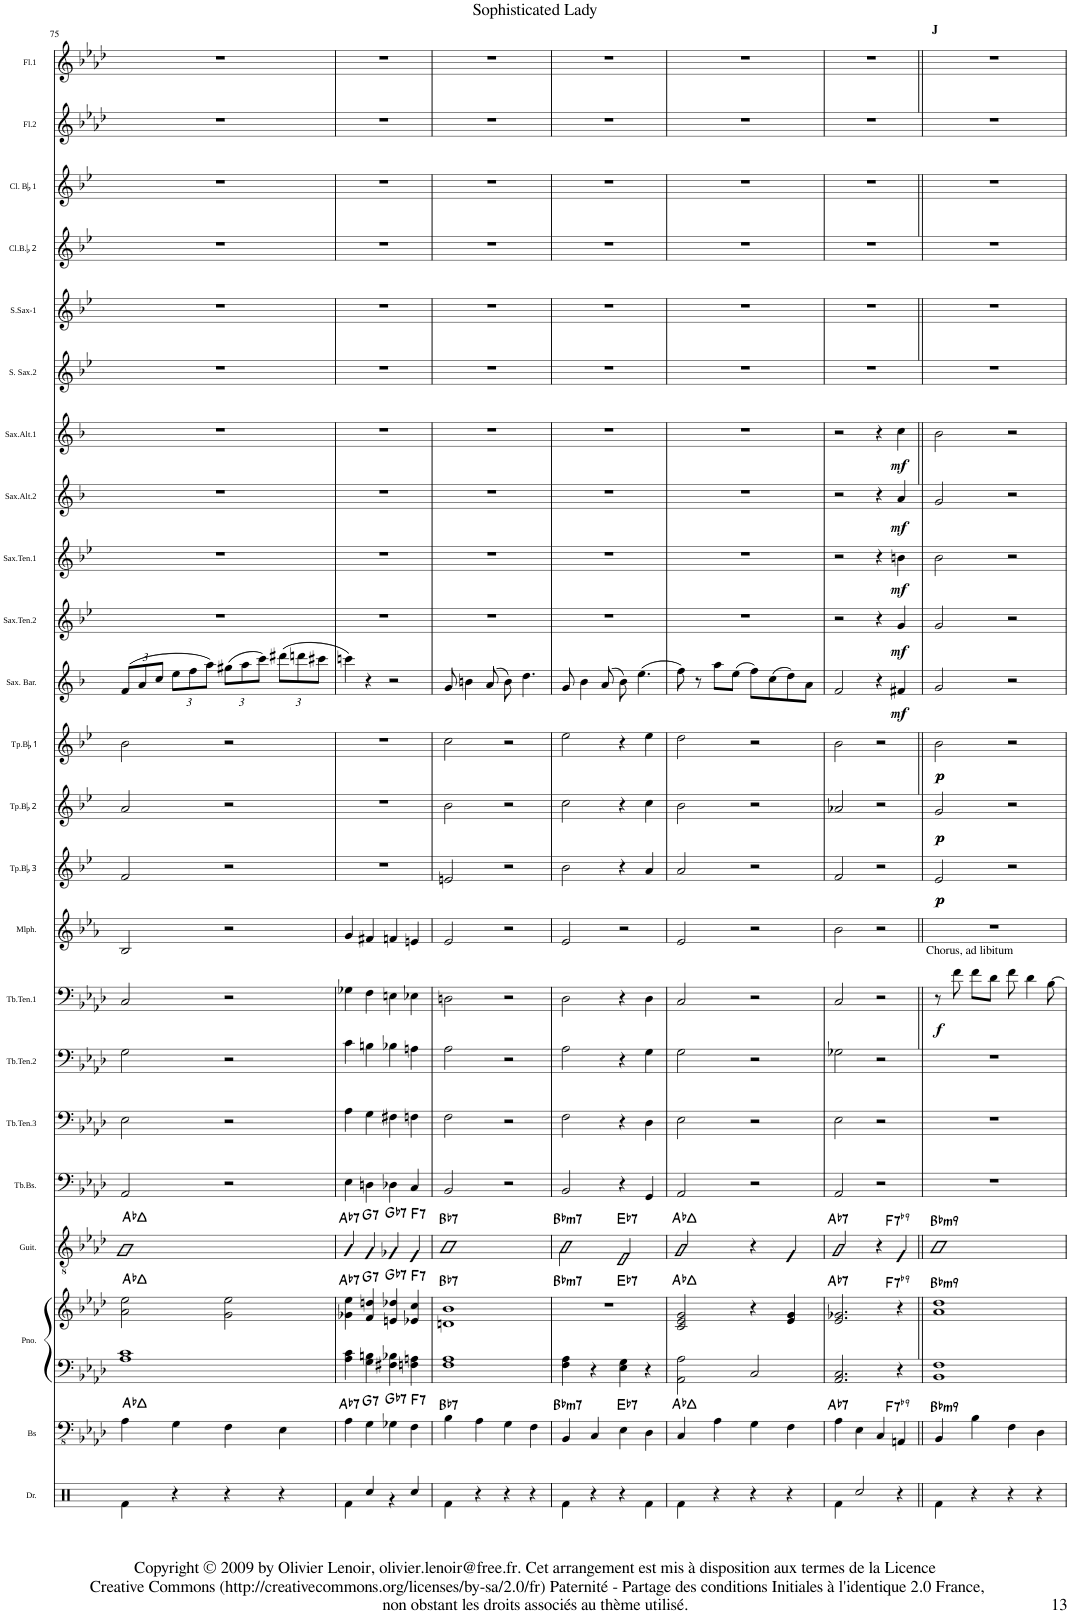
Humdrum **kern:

**kern	**kern	**harte	**kern	**kern	**harte	**kern	**harte	**kern	**kern	**kern	**kern	**dynam	**kern	**kern	**dynam	**kern	**dynam	**kern	**dynam	**kern	**dynam	**kern	**dynam	**kern	**dynam	**kern	**dynam	**kern	**dynam	**kern	**kern	**kern	**kern	**kern	**kern
*part23	*part22	*part22	*part21	*part21	*part21	*part20	*part20	*part19	*part18	*part17	*part16	*part16	*part15	*part14	*part14	*part13	*part13	*part12	*part12	*part11	*part11	*part10	*part10	*part9	*part9	*part8	*part8	*part7	*part7	*part6	*part5	*part4	*part3	*part2	*part1
*staff24	*staff23	*	*staff22	*staff21	*	*staff20	*	*staff19	*staff18	*staff17	*staff16	*staff16	*staff15	*staff14	*staff14	*staff13	*staff13	*staff12	*staff12	*staff11	*staff11	*staff10	*staff10	*staff9	*staff9	*staff8	*staff8	*staff7	*staff7	*staff6	*staff5	*staff4	*staff3	*staff2	*staff1
*I"Drums	*I"Bass	*	*I"Piano	*	*	*I"Guitar	*	*I"Trombone Basse	*I"Trombone Ténor 3	*I"Trombone Ténor 2	*I"Trombone Ténor 1	*	*I"Mellophone en Fa	*I"Trompette BaccidentalFlat 3	*	*I"Trompette BaccidentalFlat 2	*	*I"Trompette BaccidentalFlat 1	*	*I"Saxophone Baryton	*	*I"Saxophone Ténor 2	*	*I"Saxophone Ténor 1	*	*I"Saxophone Alto 2	*	*I"Saxophone Alto 1	*	*I"Saxophone Soprano 2	*I"Saxophone Soprano 1	*I"Clarinette BaccidentalFlat 2	*I"Clarinette BaccidentalFlat 1	*I"Flûte 2	*I"Flûte 1
*I'Dr.	*I'Bs	*	*I'Pno.	*	*	*I'Guit.	*	*I'Tb.Bs.	*	*	*	*	*I'Mlph.	*I'Tp.BaccidentalFlat 3	*	*I'Tp.BaccidentalFlat 2	*	*I'Tp.BaccidentalFlat 1	*	*I'Sax. Bar.	*	*	*	*	*	*I'Sax.Alt.2	*	*I'Sax.Alt.1	*	*	*	*I'Cl.B.accidentalFlat 2	*I'Cl. BaccidentalFlat 1	*I'Fl.2	*I'Fl.1
!!LO:PB:g=z
*clefX	*clefFv4	*	*clefF4	*clefG2	*	*clefGv2	*	*clefF4	*clefF4	*clefF4	*clefF4	*	*clefG2	*clefG2	*	*clefG2	*	*clefG2	*	*clefG2	*	*clefG2	*	*clefG2	*	*clefG2	*	*clefG2	*	*clefG2	*clefG2	*clefG2	*clefG2	*clefG2	*clefG2
*	*	*	*	*	*	*	*	*	*	*	*	*	*Trd4c7	*Trd1c2	*	*Trd1c2	*	*Trd1c2	*	*Trd12c21	*	*Trd8c14	*	*Trd8c14	*	*Trd5c9	*	*Trd5c9	*	*Trd1c2	*Trd1c2	*Trd1c2	*Trd1c2	*	*
*k[]	*k[b-e-a-d-]	*	*k[b-e-a-d-]	*k[b-e-a-d-]	*	*k[b-e-a-d-]	*	*k[b-e-a-d-]	*k[b-e-a-d-]	*k[b-e-a-d-]	*k[b-e-a-d-]	*	*k[b-e-a-]	*k[b-e-]	*	*k[b-e-]	*	*k[b-e-]	*	*k[b-]	*	*k[b-e-]	*	*k[b-e-]	*	*k[b-]	*	*k[b-]	*	*k[b-e-]	*k[b-e-]	*k[b-e-]	*k[b-e-]	*k[b-e-a-d-]	*k[b-e-a-d-]
*M4/4	*M4/4	*	*M4/4	*M4/4	*	*M4/4	*	*M4/4	*M4/4	*M4/4	*M4/4	*	*M4/4	*M4/4	*	*M4/4	*	*M4/4	*	*M4/4	*	*M4/4	*	*M4/4	*	*M4/4	*	*M4/4	*	*M4/4	*M4/4	*M4/4	*M4/4	*M4/4	*M4/4
=75	=75	=75	=75	=75	=75	=75	=75	=75	=75	=75	=75	=75	=75	=75	=75	=75	=75	=75	=75	=75	=75	=75	=75	=75	=75	=75	=75	=75	=75	=75	=75	=75	=75	=75	=75
*^	*	*	*	*	*	*	*	*	*	*	*	*	*	*	*	*	*	*	*	*	*	*	*	*	*	*	*	*	*	*	*	*	*	*	*
*	*	*	*	*	*	*	*	*	*	*	*	*	*	*	*	*	*	*	*	*	*Xbrackettup	*	*	*	*	*	*	*	*	*	*	*	*	*	*	*
4ryy	4Rf\	4AA-\	Ab:maj	1A- 1c	2a-\ 2ee-\	Ab:maj	1A-	Ab:maj	2AA-/	2E-\	2G\	2C/	.	2B-/	2f/	.	2a/	.	2b-\	.	(12f/L	.	1r	.	1r	.	1r	.	1r	.	1r	1r	1r	1r	1r	1r
.	.	.	.	.	.	.	.	.	.	.	.	.	.	.	.	.	.	.	.	.	12a/	.	.	.	.	.	.	.	.	.	.	.	.	.	.	.
.	.	.	.	.	.	.	.	.	.	.	.	.	.	.	.	.	.	.	.	.	12cc/J	.	.	.	.	.	.	.	.	.	.	.	.	.	.	.
4r	2.ryy	4GG\	.	.	.	.	.	.	.	.	.	.	.	.	.	.	.	.	.	.	12ee\L	.	.	.	.	.	.	.	.	.	.	.	.	.	.	.
.	.	.	.	.	.	.	.	.	.	.	.	.	.	.	.	.	.	.	.	.	12ff\	.	.	.	.	.	.	.	.	.	.	.	.	.	.	.
.	.	.	.	.	.	.	.	.	.	.	.	.	.	.	.	.	.	.	.	.	12aa\J)	.	.	.	.	.	.	.	.	.	.	.	.	.	.	.
4r	.	4FF\	.	.	2g\ 2ee-\	.	.	.	2r	2r	2r	2r	.	2r	2r	.	2r	.	2r	.	(12gg#X\L	.	.	.	.	.	.	.	.	.	.	.	.	.	.	.
.	.	.	.	.	.	.	.	.	.	.	.	.	.	.	.	.	.	.	.	.	12aa\	.	.	.	.	.	.	.	.	.	.	.	.	.	.	.
.	.	.	.	.	.	.	.	.	.	.	.	.	.	.	.	.	.	.	.	.	12ccc\J)	.	.	.	.	.	.	.	.	.	.	.	.	.	.	.
4r	.	4EE-\	.	.	.	.	.	.	.	.	.	.	.	.	.	.	.	.	.	.	(12ddd#X\L	.	.	.	.	.	.	.	.	.	.	.	.	.	.	.
.	.	.	.	.	.	.	.	.	.	.	.	.	.	.	.	.	.	.	.	.	12dddn\	.	.	.	.	.	.	.	.	.	.	.	.	.	.	.
.	.	.	.	.	.	.	.	.	.	.	.	.	.	.	.	.	.	.	.	.	12ccc#X\J	.	.	.	.	.	.	.	.	.	.	.	.	.	.	.
=76	=76	=76	=76	=76	=76	=76	=76	=76	=76	=76	=76	=76	=76	=76	=76	=76	=76	=76	=76	=76	=76	=76	=76	=76	=76	=76	=76	=76	=76	=76	=76	=76	=76	=76	=76	=76
*	*^	*	*	*	*	*	*	*	*	*	*	*	*	*	*	*	*	*	*	*	*	*	*	*	*	*	*	*	*	*	*	*	*	*	*	*
!	!	!	!	!LO:H:kt=7	!	!	!LO:H:kt=7	!	!LO:H:kt=7	!	!	!	!	!	!	!	!	!	!	!	!	!	!	!	!	!	!	!	!	!	!	!	!	!	!	!	!
4ryy	4ryy	4Rf\	4AA-\	Ab:7	4A-\ 4c\	4g-X\ 4ee-\	Ab:7	4A-/	Ab:7	4E-\	4A-\	4c\	4G-X\	.	4g/	1r	.	1r	.	1r	.	4cccn\)	.	1r	.	1r	.	1r	.	1r	.	1r	1r	1r	1r	1r	1r
!	!	!	!	!LO:H:kt=7	!	!	!LO:H:kt=7	!	!LO:H:kt=7	!	!	!	!	!	!	!	!	!	!	!	!	!	!	!	!	!	!	!	!	!	!	!	!	!	!	!	!
4ryy	4Rcc/	2.ryy	4GG\	G:7	4G\ 4Bn\	4f/ 4ddn/	G:7	4G/	G:7	4Dn\	4G\	4Bn\	4F\	.	4f#X/	.	.	.	.	.	.	4r	.	.	.	.	.	.	.	.	.	.	.	.	.	.	.
!	!	!	!	!LO:H:kt=7	!	!	!LO:H:kt=7	!	!LO:H:kt=7	!	!	!	!	!	!	!	!	!	!	!	!	!	!	!	!	!	!	!	!	!	!	!	!	!	!	!	!
4ryy	4r	.	4GG-X\	Gb:7	4F#X\ 4B-X\	4en/ 4dd-X/	Gb:7	4G-X/	Gb:7	4D-X\	4F#X\	4B-X\	4En\	.	4fn/	.	.	.	.	.	.	2r	.	.	.	.	.	.	.	.	.	.	.	.	.	.	.
!	!	!	!	!LO:H:kt=7	!	!	!LO:H:kt=7	!	!LO:H:kt=7	!	!	!	!	!	!	!	!	!	!	!	!	!	!	!	!	!	!	!	!	!	!	!	!	!	!	!	!
4ryy	4Rcc/	.	4FF\	F:7	4Fn\ 4An\	4e-X/ 4cc/	F:7	4F/	F:7	4C/	4Fn\	4An\	4E-X\	.	4en/	.	.	.	.	.	.	.	.	.	.	.	.	.	.	.	.	.	.	.	.	.	.
*	*v	*v	*	*	*	*	*	*	*	*	*	*	*	*	*	*	*	*	*	*	*	*	*	*	*	*	*	*	*	*	*	*	*	*	*	*	*
=77	=77	=77	=77	=77	=77	=77	=77	=77	=77	=77	=77	=77	=77	=77	=77	=77	=77	=77	=77	=77	=77	=77	=77	=77	=77	=77	=77	=77	=77	=77	=77	=77	=77	=77	=77	=77
!	!	!	!LO:H:kt=7	!	!	!LO:H:kt=7	!	!LO:H:kt=7	!	!	!	!	!	!	!	!	!	!	!	!	!	!	!	!	!	!	!	!	!	!	!	!	!	!	!	!
4ryy	4Rf\	4BB-\	Bb:7	1F 1A-	1dn 1b-	Bb:7	1B-	Bb:7	2BB-/	2F\	2A-\	2Dn\	.	2e-/	2en/	.	2b-\	.	2cc\	.	8g/	.	1r	.	1r	.	1r	.	1r	.	1r	1r	1r	1r	1r	1r
.	.	.	.	.	.	.	.	.	.	.	.	.	.	.	.	.	.	.	.	.	4bn\	.	.	.	.	.	.	.	.	.	.	.	.	.	.	.
4r	2.ryy	4AA-\	.	.	.	.	.	.	.	.	.	.	.	.	.	.	.	.	.	.	.	.	.	.	.	.	.	.	.	.	.	.	.	.	.	.
.	.	.	.	.	.	.	.	.	.	.	.	.	.	.	.	.	.	.	.	.	(8a/	.	.	.	.	.	.	.	.	.	.	.	.	.	.	.
4r	.	4GG\	.	.	.	.	.	.	2r	2r	2r	2r	.	2r	2r	.	2r	.	2r	.	8b\)	.	.	.	.	.	.	.	.	.	.	.	.	.	.	.
.	.	.	.	.	.	.	.	.	.	.	.	.	.	.	.	.	.	.	.	.	4.dd\	.	.	.	.	.	.	.	.	.	.	.	.	.	.	.
4r	.	4FF\	.	.	.	.	.	.	.	.	.	.	.	.	.	.	.	.	.	.	.	.	.	.	.	.	.	.	.	.	.	.	.	.	.	.
=78	=78	=78	=78	=78	=78	=78	=78	=78	=78	=78	=78	=78	=78	=78	=78	=78	=78	=78	=78	=78	=78	=78	=78	=78	=78	=78	=78	=78	=78	=78	=78	=78	=78	=78	=78	=78
*	*^	*	*	*	*	*	*	*	*	*	*	*	*	*	*	*	*	*	*	*	*	*	*	*	*	*	*	*	*	*	*	*	*	*	*	*
!	!	!	!	!LO:H:kt=m7	!	!	!LO:H:kt=m7	!	!LO:H:kt=m7	!	!	!	!	!	!	!	!	!	!	!	!	!	!	!	!	!	!	!	!	!	!	!	!	!	!	!	!
*	*	*	*	*	*	*^	*	*	*	*	*	*	*	*	*	*	*	*	*	*	*	*	*	*	*	*	*	*	*	*	*	*	*	*	*	*	*
4ryy	2.ryy	4Rf\	4BBB-/	Bb:min7	4F\ 4A-\	1r	2ryy	Bb:min7	2B-\	Bb:min7	2BB-/	2F\	2A-\	2D-\	.	2e-/	2b-\	.	2cc\	.	2ee-\	.	8g/	.	1r	.	1r	.	1r	.	1r	.	1r	1r	1r	1r	1r	1r
.	.	.	.	.	.	.	.	.	.	.	.	.	.	.	.	.	.	.	.	.	.	.	4b-\	.	.	.	.	.	.	.	.	.	.	.	.	.	.	.
4r	.	2.ryy	4CC/	.	4r	.	.	.	.	.	.	.	.	.	.	.	.	.	.	.	.	.	.	.	.	.	.	.	.	.	.	.	.	.	.	.	.	.
.	.	.	.	.	.	.	.	.	.	.	.	.	.	.	.	.	.	.	.	.	.	.	(8a/	.	.	.	.	.	.	.	.	.	.	.	.	.	.	.
!	!	!	!	!LO:H:kt=7	!	!	!	!LO:H:kt=7	!	!LO:H:kt=7	!	!	!	!	!	!	!	!	!	!	!	!	!	!	!	!	!	!	!	!	!	!	!	!	!	!	!	!
4r	.	.	4EE-\	Eb:7	4E-\ 4G\	.	2ryy	Eb:7	2E-/	Eb:7	4r	4r	4r	4r	.	2r	4r	.	4r	.	4r	.	8b-\)	.	.	.	.	.	.	.	.	.	.	.	.	.	.	.
.	.	.	.	.	.	.	.	.	.	.	.	.	.	.	.	.	.	.	.	.	.	.	(4.ee\	.	.	.	.	.	.	.	.	.	.	.	.	.	.	.
4ryy	4Rf\	.	4DD-\	.	4r	.	.	.	.	.	4GG/	4D-\	4G\	4D-\	.	.	4a/	.	4cc\	.	4ee-\	.	.	.	.	.	.	.	.	.	.	.	.	.	.	.	.	.
*	*v	*v	*	*	*	*v	*v	*	*	*	*	*	*	*	*	*	*	*	*	*	*	*	*	*	*	*	*	*	*	*	*	*	*	*	*	*	*	*
=79	=79	=79	=79	=79	=79	=79	=79	=79	=79	=79	=79	=79	=79	=79	=79	=79	=79	=79	=79	=79	=79	=79	=79	=79	=79	=79	=79	=79	=79	=79	=79	=79	=79	=79	=79	=79
4ryy	4Rf\	4CC/	Ab:maj	2AA-\ 2A-\	2c/ 2e-/ 2g/	Ab:maj	2A-/	Ab:maj	2AA-/	2E-\	2G\	2C/	.	2e-/	2a/	.	2b-\	.	2dd\	.	8ff\)	.	1r	.	1r	.	1r	.	1r	.	1r	1r	1r	1r	1r	1r
.	.	.	.	.	.	.	.	.	.	.	.	.	.	.	.	.	.	.	.	.	8r	.	.	.	.	.	.	.	.	.	.	.	.	.	.	.
4r	2.ryy	4AA-\	.	.	.	.	.	.	.	.	.	.	.	.	.	.	.	.	.	.	8aa\L	.	.	.	.	.	.	.	.	.	.	.	.	.	.	.
.	.	.	.	.	.	.	.	.	.	.	.	.	.	.	.	.	.	.	.	.	(8ee\J	.	.	.	.	.	.	.	.	.	.	.	.	.	.	.
4r	.	4GG\	.	2C/	4r	.	4r	.	2r	2r	2r	2r	.	2r	2r	.	2r	.	2r	.	8ff\L)	.	.	.	.	.	.	.	.	.	.	.	.	.	.	.
.	.	.	.	.	.	.	.	.	.	.	.	.	.	.	.	.	.	.	.	.	(8cc\	.	.	.	.	.	.	.	.	.	.	.	.	.	.	.
4r	.	4FF\	.	.	4e-/ 4g/	.	4F/	.	.	.	.	.	.	.	.	.	.	.	.	.	8dd\)	.	.	.	.	.	.	.	.	.	.	.	.	.	.	.
.	.	.	.	.	.	.	.	.	.	.	.	.	.	.	.	.	.	.	.	.	8a\J	.	.	.	.	.	.	.	.	.	.	.	.	.	.	.
=80	=80	=80	=80	=80	=80	=80	=80	=80	=80	=80	=80	=80	=80	=80	=80	=80	=80	=80	=80	=80	=80	=80	=80	=80	=80	=80	=80	=80	=80	=80	=80	=80	=80	=80	=80	=80
*	*^	*	*	*	*	*	*	*	*	*	*	*	*	*	*	*	*	*	*	*	*	*	*	*	*	*	*	*	*	*	*	*	*	*	*	*
!	!	!	!	!LO:H:kt=7	!	!	!LO:H:kt=7	!	!LO:H:kt=7	!	!	!	!	!	!	!	!	!	!	!	!	!	!	!	!	!	!	!	!	!	!	!	!	!	!	!	!
4ryy	4Rf\	4ryy	4AA-\	Ab:7	2.AA-/ 2.C/	2.e-/ 2.g-X/	Ab:7	2A-/	Ab:7	2AA-/	2E-\	2G-X\	2C/	.	2b-\	2f/	.	2a-X/	.	2b-\	.	2f/	.	2r	.	2r	.	2r	.	2r	.	1r	1r	1r	1r	1r	1r
2ryy	2.ryy	2Rcc/	4EE-\	.	.	.	.	.	.	.	.	.	.	.	.	.	.	.	.	.	.	.	.	.	.	.	.	.	.	.	.	.	.	.	.	.	.
.	.	.	4CC/	.	.	.	.	4r	.	2r	2r	2r	2r	.	2r	2r	.	2r	.	2r	.	4r	.	4r	.	4r	.	4r	.	4r	.	.	.	.	.	.	.
!	!	!	!	!LO:H:kt=7	!	!	!LO:H:kt=7	!	!LO:H:kt=7	!	!	!	!	!	!	!	!	!	!	!	!	!	!LO:DY:b	!	!LO:DY:b	!	!LO:DY:b	!	!LO:DY:b	!	!LO:DY:b	!	!	!	!	!	!
4r	.	4ryy	4AAAn/	F:7(b9)	4r	4r	F:7(b9)	4F/	F:7(b9)	.	.	.	.	.	.	.	.	.	.	.	.	4f#X/	mf	4g/	mf	4bn\	mf	4a/	mf	4cc\	mf	.	.	.	.	.	.
=81||	=81||	=81||	=81||	=81||	=81||	=81||	=81||	=81||	=81||	=81||	=81||	=81||	=81||	=81||	=81||	=81||	=81||	=81||	=81||	=81||	=81||	=81||	=81||	=81||	=81||	=81||	=81||	=81||	=81||	=81||	=81||	=81||	=81||	=81||	=81||	=81||	=81||
!	!	!	!	!	!	!	!	!	!	!	!	!	!	!	!	!	!	!	!	!	!	!	!	!	!	!	!	!	!	!	!	!	!	!	!	!	!LO:TX:a:B:t=J
!	!	!	!	!	!	!	!	!	!	!	!	!	!LO:TX:a:t=Chorus, ad libitum	!	!	!	!	!	!	!	!	!	!	!	!	!	!	!	!	!	!	!	!	!	!	!	!
!	!	!	!	!	!	!	!	!	!	!	!	!	!	!LO:DY:b	!	!	!LO:DY:b	!	!	!	!	!	!	!	!	!	!	!	!	!	!	!	!	!	!	!	!
!	!	!	!	!	!	!	!	!	!	!	!	!	!	!	!	!	!LO:DY:n=1:b	!	!LO:DY:b	!	!	!	!	!	!	!	!	!	!	!	!	!	!	!	!	!	!
!	!	!	!	!	!	!	!	!	!	!	!	!	!	!	!	!	!	!	!LO:DY:n=1:b	!	!LO:DY:b	!	!	!	!	!	!	!	!	!	!	!	!	!	!	!	!
!	!	!	!	!LO:H:kt=m9	!	!	!LO:H:kt=m9	!	!LO:H:kt=m9	!	!	!	!	!	!	!	!	!	!	!	!LO:DY:n=1:b	!	!	!	!	!	!	!	!	!	!	!	!	!	!	!	!
*	*v	*v	*	*	*	*	*	*	*	*	*	*	*	*	*	*	*	*	*	*	*	*	*	*	*	*	*	*	*	*	*	*	*	*	*	*	*
4ryy	4Rf\	4BBB-/	Bb:min9	1BB- 1F	1a- 1dd-	Bb:min9	1B-	Bb:min9	1r	1r	1r	8r	f	1r	2e-/	p p	2g/	p p	2b-\	p p	2g/	.	2g/	.	2b-\	.	2g/	.	2b-\	.	1r	1r	1r	1r	1r	1r
.	.	.	.	.	.	.	.	.	.	.	.	8f\	.	.	.	.	.	.	.	.	.	.	.	.	.	.	.	.	.	.	.	.	.	.	.	.
4r	2.ryy	4BB-\	.	.	.	.	.	.	.	.	.	8f\L	.	.	.	.	.	.	.	.	.	.	.	.	.	.	.	.	.	.	.	.	.	.	.	.
.	.	.	.	.	.	.	.	.	.	.	.	8d-\J	.	.	.	.	.	.	.	.	.	.	.	.	.	.	.	.	.	.	.	.	.	.	.	.
4r	.	4FF\	.	.	.	.	.	.	.	.	.	8f\	.	.	2r	.	2r	.	2r	.	2r	.	2r	.	2r	.	2r	.	2r	.	.	.	.	.	.	.
.	.	.	.	.	.	.	.	.	.	.	.	4d-\	.	.	.	.	.	.	.	.	.	.	.	.	.	.	.	.	.	.	.	.	.	.	.	.
4r	.	4DD-\	.	.	.	.	.	.	.	.	.	.	.	.	.	.	.	.	.	.	.	.	.	.	.	.	.	.	.	.	.	.	.	.	.	.
.	.	.	.	.	.	.	.	.	.	.	.	[8B-\	.	.	.	.	.	.	.	.	.	.	.	.	.	.	.	.	.	.	.	.	.	.	.	.
*v	*v	*	*	*	*	*	*	*	*	*	*	*	*	*	*	*	*	*	*	*	*	*	*	*	*	*	*	*	*	*	*	*	*	*	*	*
=	=	=	=	=	=	=	=	=	=	=	=	=	=	=	=	=	=	=	=	=	=	=	=	=	=	=	=	=	=	=	=	=	=	=	=
*-	*-	*-	*-	*-	*-	*-	*-	*-	*-	*-	*-	*-	*-	*-	*-	*-	*-	*-	*-	*-	*-	*-	*-	*-	*-	*-	*-	*-	*-	*-	*-	*-	*-	*-	*-
